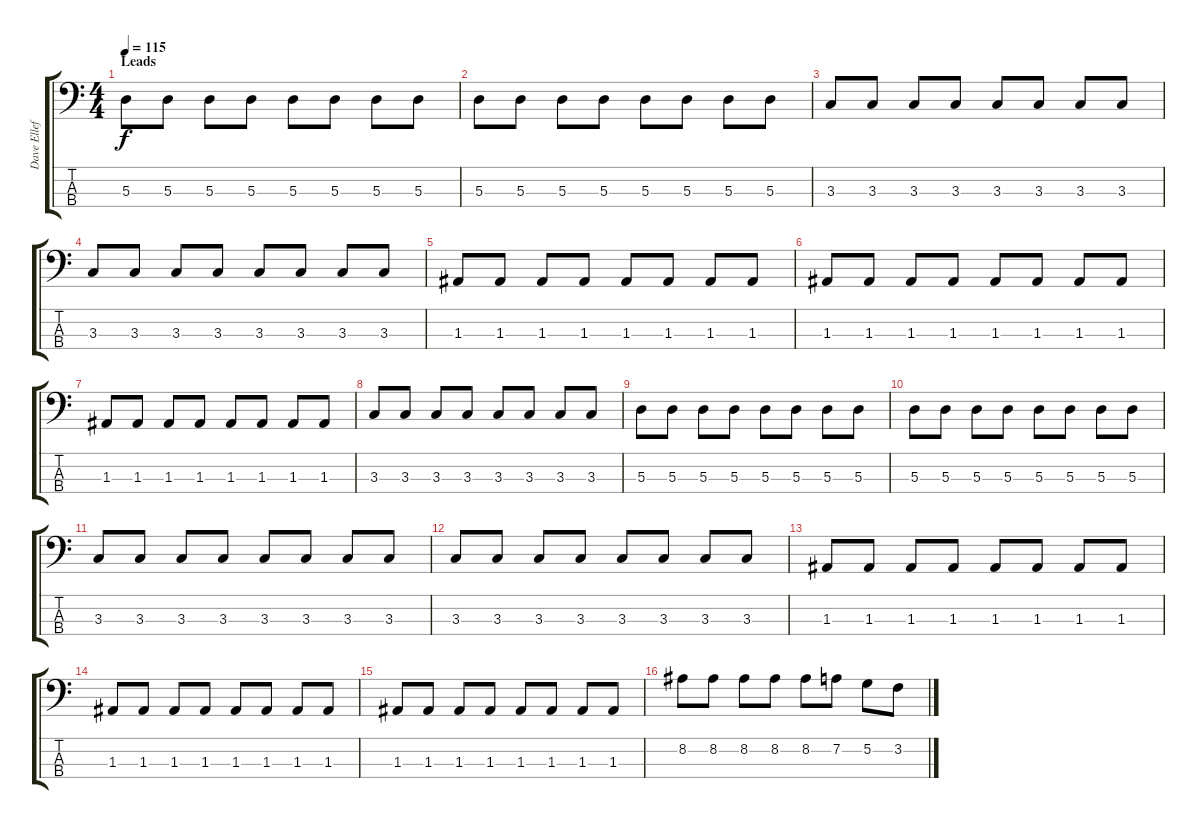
\track ("Dave Ellefson" "Dave Ellef") {instrument electricbassfinger}
\staff {score tabs}
\tuning (G2 D2 A1 E1) {hide}
\ts (4 4)
\section ("" "Leads")
\tempo 115
\clef f4
\ks c
5.3.8{dy f volume 12} 5.3.8 5.3.8 5.3.8 5.3.8 5.3.8 5.3.8 5.3.8 |
5.3.8 5.3.8 5.3.8 5.3.8 5.3.8 5.3.8 5.3.8 5.3.8 |
3.3.8 3.3.8 3.3.8 3.3.8 3.3.8 3.3.8 3.3.8 3.3.8 |
3.3.8 3.3.8 3.3.8 3.3.8 3.3.8 3.3.8 3.3.8 3.3.8 |
1.3.8 1.3.8 1.3.8 1.3.8 1.3.8 1.3.8 1.3.8 1.3.8 |
1.3.8 1.3.8 1.3.8 1.3.8 1.3.8 1.3.8 1.3.8 1.3.8 |
1.3.8 1.3.8 1.3.8 1.3.8 1.3.8 1.3.8 1.3.8 1.3.8 |
3.3.8 3.3.8 3.3.8 3.3.8 3.3.8 3.3.8 3.3.8 3.3.8 |
5.3.8 5.3.8 5.3.8 5.3.8 5.3.8 5.3.8 5.3.8 5.3.8 |
5.3.8 5.3.8 5.3.8 5.3.8 5.3.8 5.3.8 5.3.8 5.3.8 |
3.3.8 3.3.8 3.3.8 3.3.8 3.3.8 3.3.8 3.3.8 3.3.8 |
3.3.8 3.3.8 3.3.8 3.3.8 3.3.8 3.3.8 3.3.8 3.3.8 |
1.3.8 1.3.8 1.3.8 1.3.8 1.3.8 1.3.8 1.3.8 1.3.8 |
1.3.8 1.3.8 1.3.8 1.3.8 1.3.8 1.3.8 1.3.8 1.3.8 |
1.3.8 1.3.8 1.3.8 1.3.8 1.3.8 1.3.8 1.3.8 1.3.8 |
8.2.8 8.2.8 8.2.8 8.2.8 8.2.8 7.2.8 5.2.8 3.2.8
